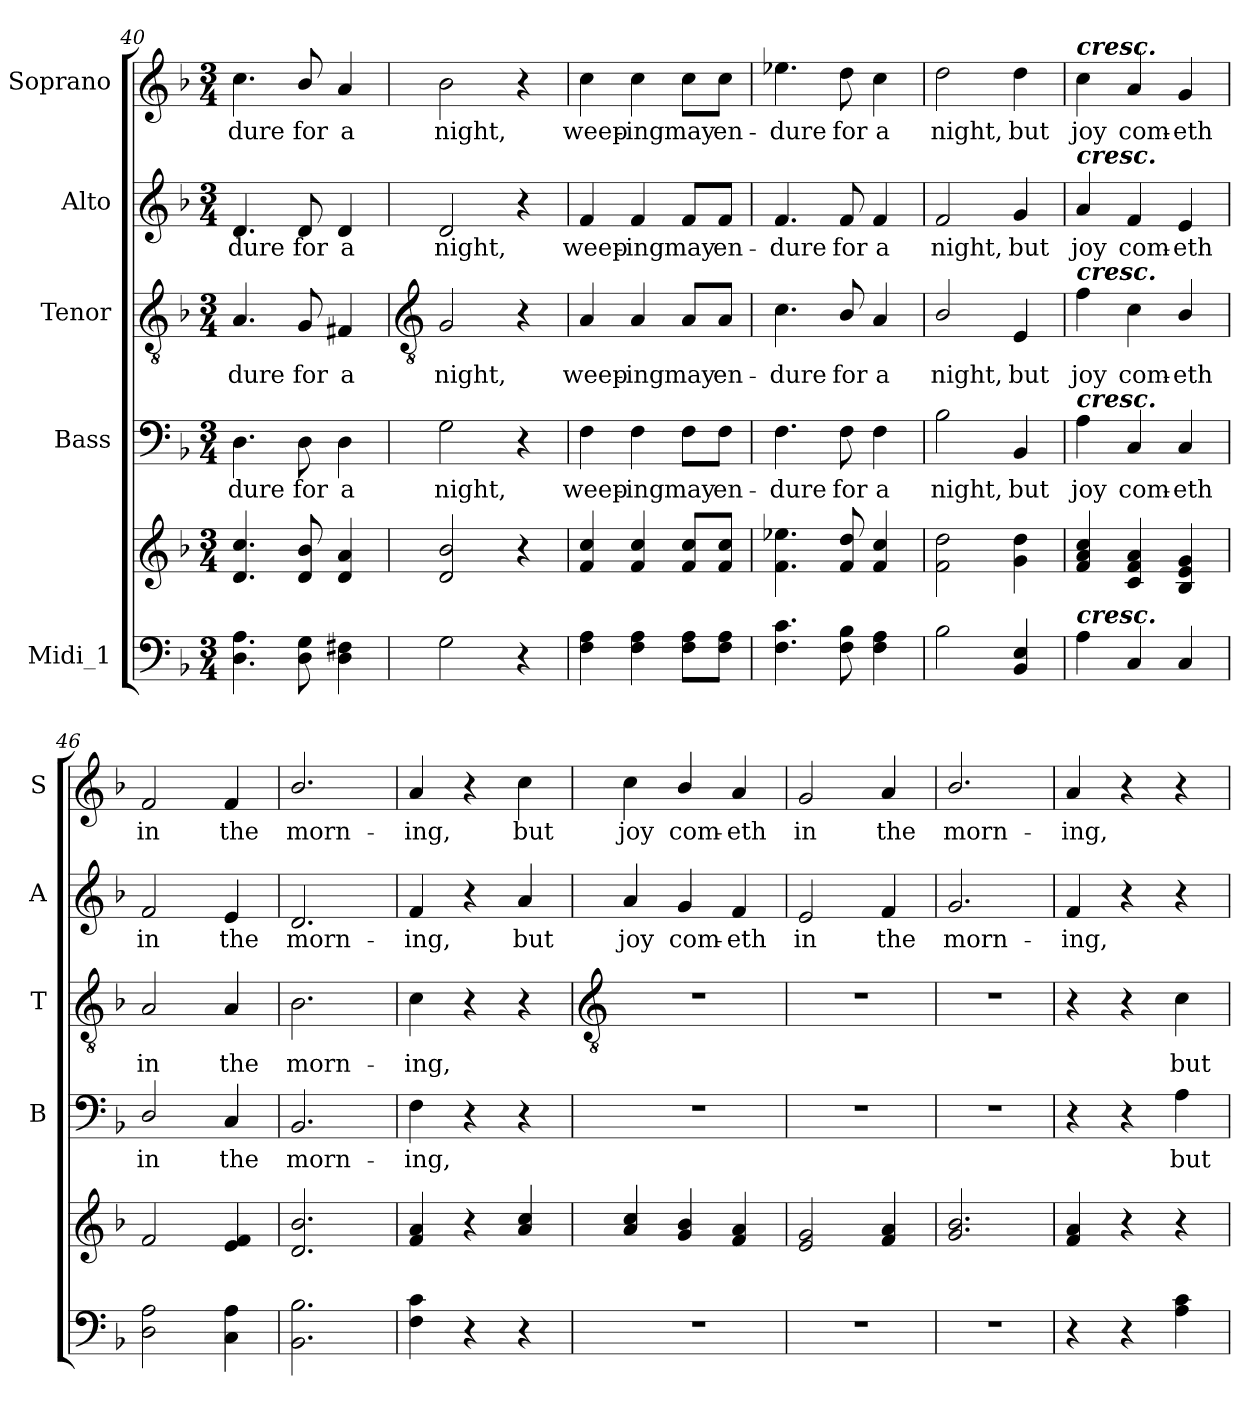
**kern	**kern	**kern	**text	**kern	**text	**kern	**text	**kern	**text
*part5	*part5	*part4	*part4	*part3	*part3	*part2	*part2	*part1	*part1
*staff6	*staff5	*staff4	*staff4	*staff3	*staff3	*staff2	*staff2	*staff1	*staff1
*I"Midi_1	*	*I"Bass	*	*I"Tenor	*	*I"Alto	*	*I"Soprano	*
*	*	*I'B	*	*I'T	*	*I'A	*	*I'S	*
*clefF4	*clefG2	*clefF4	*	*clefGv2	*	*clefG2	*	*clefG2	*
*k[b-]	*k[b-]	*k[b-]	*	*k[b-]	*	*k[b-]	*	*k[b-]	*
*F:	*F:	*F:	*	*F:	*	*F:	*	*F:	*
*M3/4	*M3/4	*M3/4	*	*M3/4	*	*M3/4	*	*M3/4	*
=40	=40	=40	=40	=40	=40	=40	=40	=40	=40
*^	*^	*	*	*	*	*	*	*	*
!	!	!	!	!	!LO:LY:b	!	!LO:LY:b	!	!LO:LY:b	!	!LO:LY:b
2.ryy	4.D\ 4.A\	4.d/ 4.cc/	2.ryy	4.D	-dure	4.A	-dure	4.d	-dure	4.cc	-dure
!	!	!	!	!	!LO:LY:b	!	!LO:LY:b	!	!LO:LY:b	!	!LO:LY:b
.	8D\ 8G\	8d/ 8b-/	.	8D	for	8G	for	8d	for	8b-/	for
!	!	!	!	!	!LO:LY:b	!	!LO:LY:b	!	!LO:LY:b	!	!LO:LY:b
.	4D\ 4F#X\	4d/ 4a/	.	4D	a	4F#X	a	4d	a	4a	a
*v	*v	*	*	*	*	*	*	*	*	*	*
*	*v	*v	*	*	*	*	*	*	*	*
!!LO:LB:g=z
=41	=41	=41	=41	=41	=41	=41	=41	=41	=41
*	*	*	*	*clefGv2	*	*	*	*	*
*^	*	*	*	*	*	*	*	*	*
!	!	!	!	!LO:LY:b	!	!LO:LY:b	!	!LO:LY:b	!	!LO:LY:b
*v	*v	*	*	*	*	*	*	*	*	*
2G	2d/ 2b-/	2G	night,	2G	night,	2d	night,	2b-	night,
4r	4r	4r	.	4r	.	4r	.	4r	.
=42	=42	=42	=42	=42	=42	=42	=42	=42	=42
!	!	!	!LO:LY:b	!	!LO:LY:b	!	!LO:LY:b	!	!LO:LY:b
4F 4A	4f/ 4cc/	4F	weep-	4A	weep-	4f	weep-	4cc	weep-
!	!	!	!LO:LY:b	!	!LO:LY:b	!	!LO:LY:b	!	!LO:LY:b
4F 4A	4f/ 4cc/	4F	-ing	4A	-ing	4f	-ing	4cc	-ing
!	!	!	!LO:LY:b	!	!LO:LY:b	!	!LO:LY:b	!	!LO:LY:b
8F 8AL	8f/ 8cc/L	8F\L	may	8A/L	may	8f/L	may	8cc\L	may
!	!	!	!LO:LY:b	!	!LO:LY:b	!	!LO:LY:b	!	!LO:LY:b
8F 8AJ	8f/ 8cc/J	8F\J	en-	8A/J	en-	8f/J	en-	8cc\J	en-
=43	=43	=43	=43	=43	=43	=43	=43	=43	=43
!	!	!	!LO:LY:b	!	!LO:LY:b	!	!LO:LY:b	!	!LO:LY:b
4.F 4.c	4.f 4.ee-X	4.F	-dure	4.c	-dure	4.f	-dure	4.ee-X	-dure
!	!	!	!LO:LY:b	!	!LO:LY:b	!	!LO:LY:b	!	!LO:LY:b
8F 8B-	8f 8dd	8F	for	8B-/	for	8f	for	8dd	for
!	!	!	!LO:LY:b	!	!LO:LY:b	!	!LO:LY:b	!	!LO:LY:b
4F 4A	4f/ 4cc/	4F	a	4A	a	4f	a	4cc	a
=44	=44	=44	=44	=44	=44	=44	=44	=44	=44
!	!	!	!LO:LY:b	!	!LO:LY:b	!	!LO:LY:b	!	!LO:LY:b
2B-	2f\ 2dd\	2B-	night,	2B-/	night,	2f	night,	2dd	night,
!	!	!	!LO:LY:b	!	!LO:LY:b	!	!LO:LY:b	!	!LO:LY:b
4BB- 4E	4g 4dd	4BB-	but	4E	but	4g	but	4dd	but
=45	=45	=45	=45	=45	=45	=45	=45	=45	=45
!	!	!	!	!	!	!	!	!LO:TX:a:Bi:t=cresc.	!
!	!	!	!	!	!	!LO:TX:a:Bi:t=cresc.	!	!	!
!	!	!	!	!LO:TX:a:Bi:t=cresc.	!	!	!	!	!
!	!	!LO:TX:a:Bi:t=cresc.	!	!	!	!	!	!	!
!LO:TX:a:Bi:t=cresc.	!	!	!	!	!	!	!	!	!
!	!	!	!LO:LY:b	!	!LO:LY:b	!	!LO:LY:b	!	!LO:LY:b
4A	4f/ 4a/ 4cc/	4A	joy	4f	joy	4a	joy	4cc	joy
!	!	!	!LO:LY:b	!	!LO:LY:b	!	!LO:LY:b	!	!LO:LY:b
4C	4c 4f 4a	4C	com-	4c	com-	4f	com-	4a	com-
!	!	!	!LO:LY:b	!	!LO:LY:b	!	!LO:LY:b	!	!LO:LY:b
4C	4B- 4e 4g	4C	-eth	4B-/	-eth	4e	-eth	4g	-eth
=46	=46	=46	=46	=46	=46	=46	=46	=46	=46
!	!	!	!LO:LY:b	!	!LO:LY:b	!	!LO:LY:b	!	!LO:LY:b
2D 2A	2f	2D/	in	2A	in	2f	in	2f	in
!	!	!	!LO:LY:b	!	!LO:LY:b	!	!LO:LY:b	!	!LO:LY:b
4C\ 4A\	4e 4f	4C	the	4A	the	4e	the	4f	the
=47	=47	=47	=47	=47	=47	=47	=47	=47	=47
!	!	!	!LO:LY:b	!	!LO:LY:b	!	!LO:LY:b	!	!LO:LY:b
2.BB-\ 2.B-\	2.d/ 2.b-/	2.BB-	morn-	2.B-	morn-	2.d	morn-	2.b-/	morn-
=48	=48	=48	=48	=48	=48	=48	=48	=48	=48
!	!	!	!LO:LY:b	!	!LO:LY:b	!	!LO:LY:b	!	!LO:LY:b
4F 4c	4f 4a	4F	-ing,	4c	-ing,	4f	-ing,	4a	-ing,
4r	4r	4r	.	4r	.	4r	.	4r	.
!	!	!	!	!	!	!	!LO:LY:b	!	!LO:LY:b
4r	4a/ 4cc/	4r	.	4r	.	4a	but	4cc	but
!!LO:LB:g=z
=49	=49	=49	=49	=49	=49	=49	=49	=49	=49
*	*	*	*	*clefGv2	*	*	*	*	*
!LO:N:vis=1	!	!LO:N:vis=1	!	!LO:N:vis=1	!	!	!LO:LY:b	!	!LO:LY:b
2.r	4a/ 4cc/	2.r	.	2.r	.	4a	joy	4cc	joy
!	!	!	!	!	!	!	!LO:LY:b	!	!LO:LY:b
.	4g/ 4b-/	.	.	.	.	4g	com-	4b-/	com-
!	!	!	!	!	!	!	!LO:LY:b	!	!LO:LY:b
.	4f 4a	.	.	.	.	4f	-eth	4a	-eth
=50	=50	=50	=50	=50	=50	=50	=50	=50	=50
!LO:N:vis=1	!	!LO:N:vis=1	!	!LO:N:vis=1	!	!	!LO:LY:b	!	!LO:LY:b
2.r	2e 2g	2.r	.	2.r	.	2e	in	2g	in
!	!	!	!	!	!	!	!LO:LY:b	!	!LO:LY:b
.	4f 4a	.	.	.	.	4f	the	4a	the
=51	=51	=51	=51	=51	=51	=51	=51	=51	=51
!LO:N:vis=1	!	!LO:N:vis=1	!	!LO:N:vis=1	!	!	!LO:LY:b	!	!LO:LY:b
2.r	2.g/ 2.b-/	2.r	.	2.r	.	2.g	morn-	2.b-/	morn-
=52	=52	=52	=52	=52	=52	=52	=52	=52	=52
!	!	!	!	!	!	!	!LO:LY:b	!	!LO:LY:b
4r	4f 4a	4r	.	4r	.	4f	-ing,	4a	-ing,
4r	4r	4r	.	4r	.	4r	.	4r	.
!	!	!	!LO:LY:b	!	!LO:LY:b	!	!	!	!
4A 4c	4r	4A	but	4c	but	4r	.	4r	.
=	=	=	=	=	=	=	=	=	=
*-	*-	*-	*-	*-	*-	*-	*-	*-	*-
